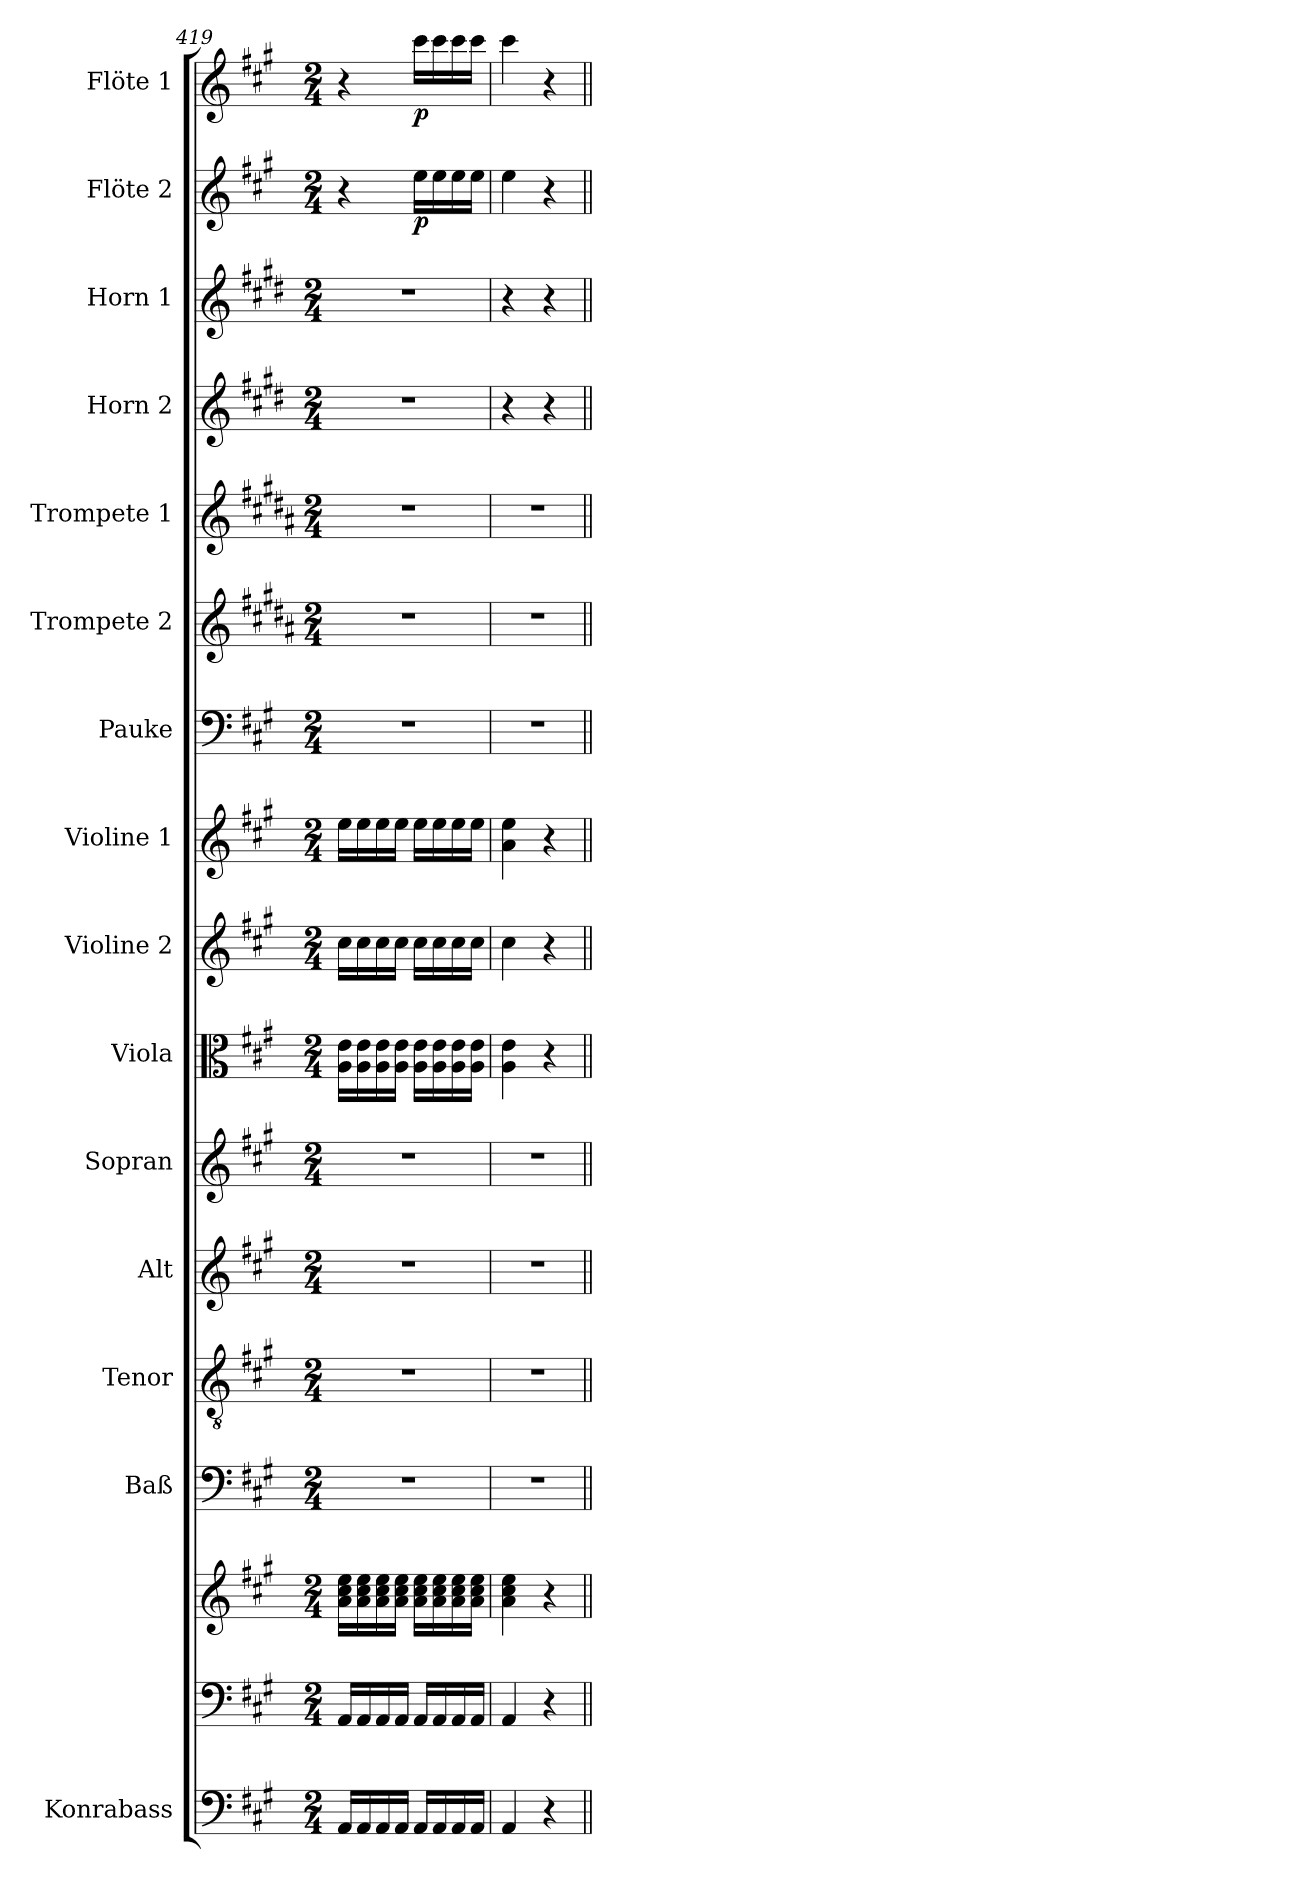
**kern	**kern	**kern	**kern	**kern	**kern	**kern	**kern	**kern	**kern	**kern	**kern	**kern	**kern	**kern	**kern	**dynam	**kern	**dynam
*part16	*part15	*part15	*part14	*part13	*part12	*part11	*part10	*part9	*part8	*part7	*part6	*part5	*part4	*part3	*part2	*part2	*part1	*part1
*staff17	*staff16	*staff15	*staff14	*staff13	*staff12	*staff11	*staff10	*staff9	*staff8	*staff7	*staff6	*staff5	*staff4	*staff3	*staff2	*staff2	*staff1	*staff1
*I"Konrabass	*	*	*I"Baß	*I"Tenor	*I"Alt	*I"Sopran	*I"Viola	*I"Violine 2	*I"Violine 1	*I"Pauke	*I"Trompete 2	*I"Trompete 1	*I"Horn 2	*I"Horn 1	*I"Flöte 2	*	*I"Flöte 1	*
*I'Kb.	*	*	*I'Baß	*I'Ten	*I'Alt	*I'Sop	*I'Vla.	*I'Vln. 2	*I'Vln. 1	*I'Pk.	*I'Trp. 2	*I'Trp. 1	*I'Hrn. 2	*I'Hrn. 1	*I'Fl. 2	*	*I'Fl. 1	*
*clefF4	*clefF4	*clefG2	*clefF4	*clefGv2	*clefG2	*clefG2	*clefC3	*clefG2	*clefG2	*clefF4	*clefG2	*clefG2	*clefG2	*clefG2	*clefG2	*	*clefG2	*
*ITrd7c12	*	*	*	*	*	*	*	*	*	*	*ITrd1c2	*ITrd1c2	*ITrd4c7	*ITrd4c7	*	*	*	*
*k[f#c#g#]	*k[f#c#g#]	*k[f#c#g#]	*k[f#c#g#]	*k[f#c#g#]	*k[f#c#g#]	*k[f#c#g#]	*k[f#c#g#]	*k[f#c#g#]	*k[f#c#g#]	*k[f#c#g#]	*k[f#c#g#]	*k[f#c#g#]	*k[f#c#g#]	*k[f#c#g#]	*k[f#c#g#]	*	*k[f#c#g#]	*
*A:	*A:	*A:	*A:	*A:	*A:	*A:	*A:	*A:	*A:	*A:	*A:	*A:	*A:	*A:	*A:	*	*A:	*
*M2/4	*M2/4	*M2/4	*M2/4	*M2/4	*M2/4	*M2/4	*M2/4	*M2/4	*M2/4	*M2/4	*M2/4	*M2/4	*M2/4	*M2/4	*M2/4	*	*M2/4	*
=419	=419	=419	=419	=419	=419	=419	=419	=419	=419	=419	=419	=419	=419	=419	=419	=419	=419	=419
16AAA/LL	16AA/LL	16a\ 16cc#\ 16ee\LL	2r	2r	2r	2r	16A\ 16e\LL	16cc#\LL	16ee\LL	2r	2r	2r	2r	2r	4r	.	4r	.
16AAA/	16AA/	16a\ 16cc#\ 16ee\	.	.	.	.	16A\ 16e\	16cc#\	16ee\	.	.	.	.	.	.	.	.	.
16AAA/	16AA/	16a\ 16cc#\ 16ee\	.	.	.	.	16A\ 16e\	16cc#\	16ee\	.	.	.	.	.	.	.	.	.
16AAA/JJ	16AA/JJ	16a\ 16cc#\ 16ee\JJ	.	.	.	.	16A\ 16e\JJ	16cc#\JJ	16ee\JJ	.	.	.	.	.	.	.	.	.
!	!	!	!	!	!	!	!	!	!	!	!	!	!	!	!	!LO:DY:b	!	!LO:DY:b
16AAA/LL	16AA/LL	16a\ 16cc#\ 16ee\LL	.	.	.	.	16A\ 16e\LL	16cc#\LL	16ee\LL	.	.	.	.	.	16ee\LL	p	16ccc#\LL	p
16AAA/	16AA/	16a\ 16cc#\ 16ee\	.	.	.	.	16A\ 16e\	16cc#\	16ee\	.	.	.	.	.	16ee\	.	16ccc#\	.
16AAA/	16AA/	16a\ 16cc#\ 16ee\	.	.	.	.	16A\ 16e\	16cc#\	16ee\	.	.	.	.	.	16ee\	.	16ccc#\	.
16AAA/JJ	16AA/JJ	16a\ 16cc#\ 16ee\JJ	.	.	.	.	16A\ 16e\JJ	16cc#\JJ	16ee\JJ	.	.	.	.	.	16ee\JJ	.	16ccc#\JJ	.
=420	=420	=420	=420	=420	=420	=420	=420	=420	=420	=420	=420	=420	=420	=420	=420	=420	=420	=420
4AAA/	4AA/	4a\ 4cc#\ 4ee\	2r	2r	2r	2r	4A\ 4e\	4cc#\	4a\ 4ee\	2r	2r	2r	4r	4r	4ee\	.	4ccc#\	.
4r	4r	4r	.	.	.	.	4r	4r	4r	.	.	.	4r	4r	4r	.	4r	.
=||	=||	=||	=||	=||	=||	=||	=||	=||	=||	=||	=||	=||	=||	=||	=||	=||	=||	=||
*-	*-	*-	*-	*-	*-	*-	*-	*-	*-	*-	*-	*-	*-	*-	*-	*-	*-	*-
